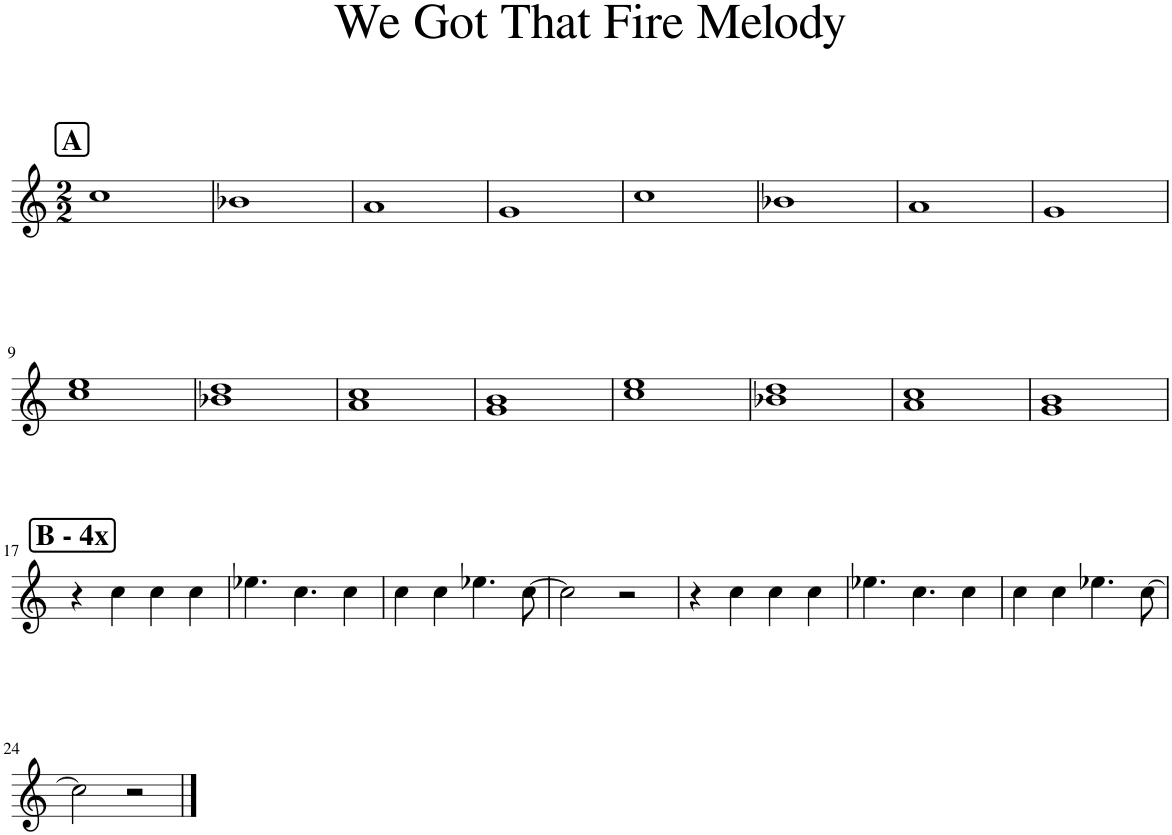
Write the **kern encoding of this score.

**kern
*part1
*staff1
*I"Piano
*I'Pno.
*clefG2
*k[]
*M2/2
!!LO:REH:place=s1:a:B:cj:fs=14:t=A
=1
1cc
=2
1b-X
=3
1a
=4
1g
=5
1cc
=6
1b-X
=7
1a
=8
1g
!!LO:LB:g=z
=9
1cc 1ee
=10
1b-X 1dd
=11
1a 1cc
=12
1g 1b
=13
1cc 1ee
=14
1b-X 1dd
=15
1a 1cc
=16
1g 1b
!!LO:LB:g=z
!!LO:REH:place=s1:a:B:cj:fs=14:t=B - 4x
=17
4r
4cc\
4cc\
4cc\
=18
4.ee-X\
4.cc\
4cc\
=19
4cc\
4cc\
4.ee-X\
[8cc\
=20
2cc\]
2r
=21
4r
4cc\
4cc\
4cc\
=22
4.ee-X\
4.cc\
4cc\
=23
4cc\
4cc\
4.ee-X\
[8cc\
!!LO:LB:g=z
=24
2cc\]
2r
==
*-
